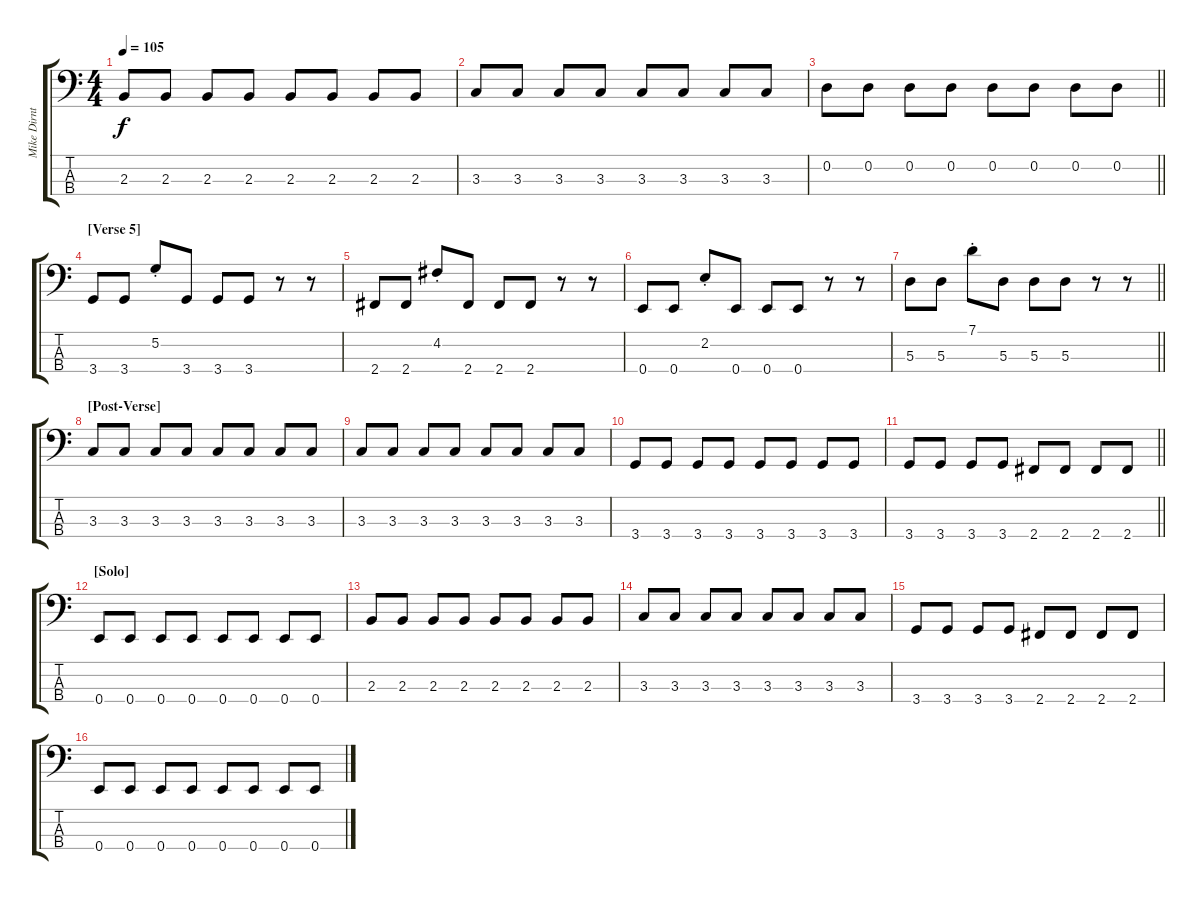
\track ("Mike Dirnt" "Mike Dirnt") {instrument electricbassfinger}
\staff {score tabs}
\tuning (G2 D2 A1 E1) {hide}
\ts (4 4)
\tempo 105
\clef f4
\ks c
2.3.8{dy f} 2.3.8 2.3.8 2.3.8 2.3.8 2.3.8 2.3.8 2.3.8 |
3.3.8 3.3.8 3.3.8 3.3.8 3.3.8 3.3.8 3.3.8 3.3.8 |
\barLineRight lightlight
0.2.8 0.2.8 0.2.8 0.2.8 0.2.8 0.2.8 0.2.8 0.2.8 |
\section ("" "[Verse 5]")
3.4.8 3.4.8 5.2{st}.8 3.4.8 3.4.8 3.4.8 r.8 r.8 |
2.4.8 2.4.8 4.2{st}.8 2.4.8 2.4.8 2.4.8 r.8 r.8 |
0.4.8 0.4.8 2.2{st}.8 0.4.8 0.4.8 0.4.8 r.8 r.8 |
\barLineRight lightlight
5.3.8 5.3.8 7.1{st}.8 5.3.8 5.3.8 5.3.8 r.8 r.8 |
\section ("" "[Post-Verse]")
3.3.8 3.3.8 3.3.8 3.3.8 3.3.8 3.3.8 3.3.8 3.3.8 |
3.3.8 3.3.8 3.3.8 3.3.8 3.3.8 3.3.8 3.3.8 3.3.8 |
3.4.8 3.4.8 3.4.8 3.4.8 3.4.8 3.4.8 3.4.8 3.4.8 |
\barLineRight lightlight
3.4.8 3.4.8 3.4.8 3.4.8 2.4.8 2.4.8 2.4.8 2.4.8 |
\section ("" "[Solo]")
0.4.8 0.4.8 0.4.8 0.4.8 0.4.8 0.4.8 0.4.8 0.4.8 |
2.3.8 2.3.8 2.3.8 2.3.8 2.3.8 2.3.8 2.3.8 2.3.8 |
3.3.8 3.3.8 3.3.8 3.3.8 3.3.8 3.3.8 3.3.8 3.3.8 |
3.4.8 3.4.8 3.4.8 3.4.8 2.4.8 2.4.8 2.4.8 2.4.8 |
0.4.8 0.4.8 0.4.8 0.4.8 0.4.8 0.4.8 0.4.8 0.4.8
